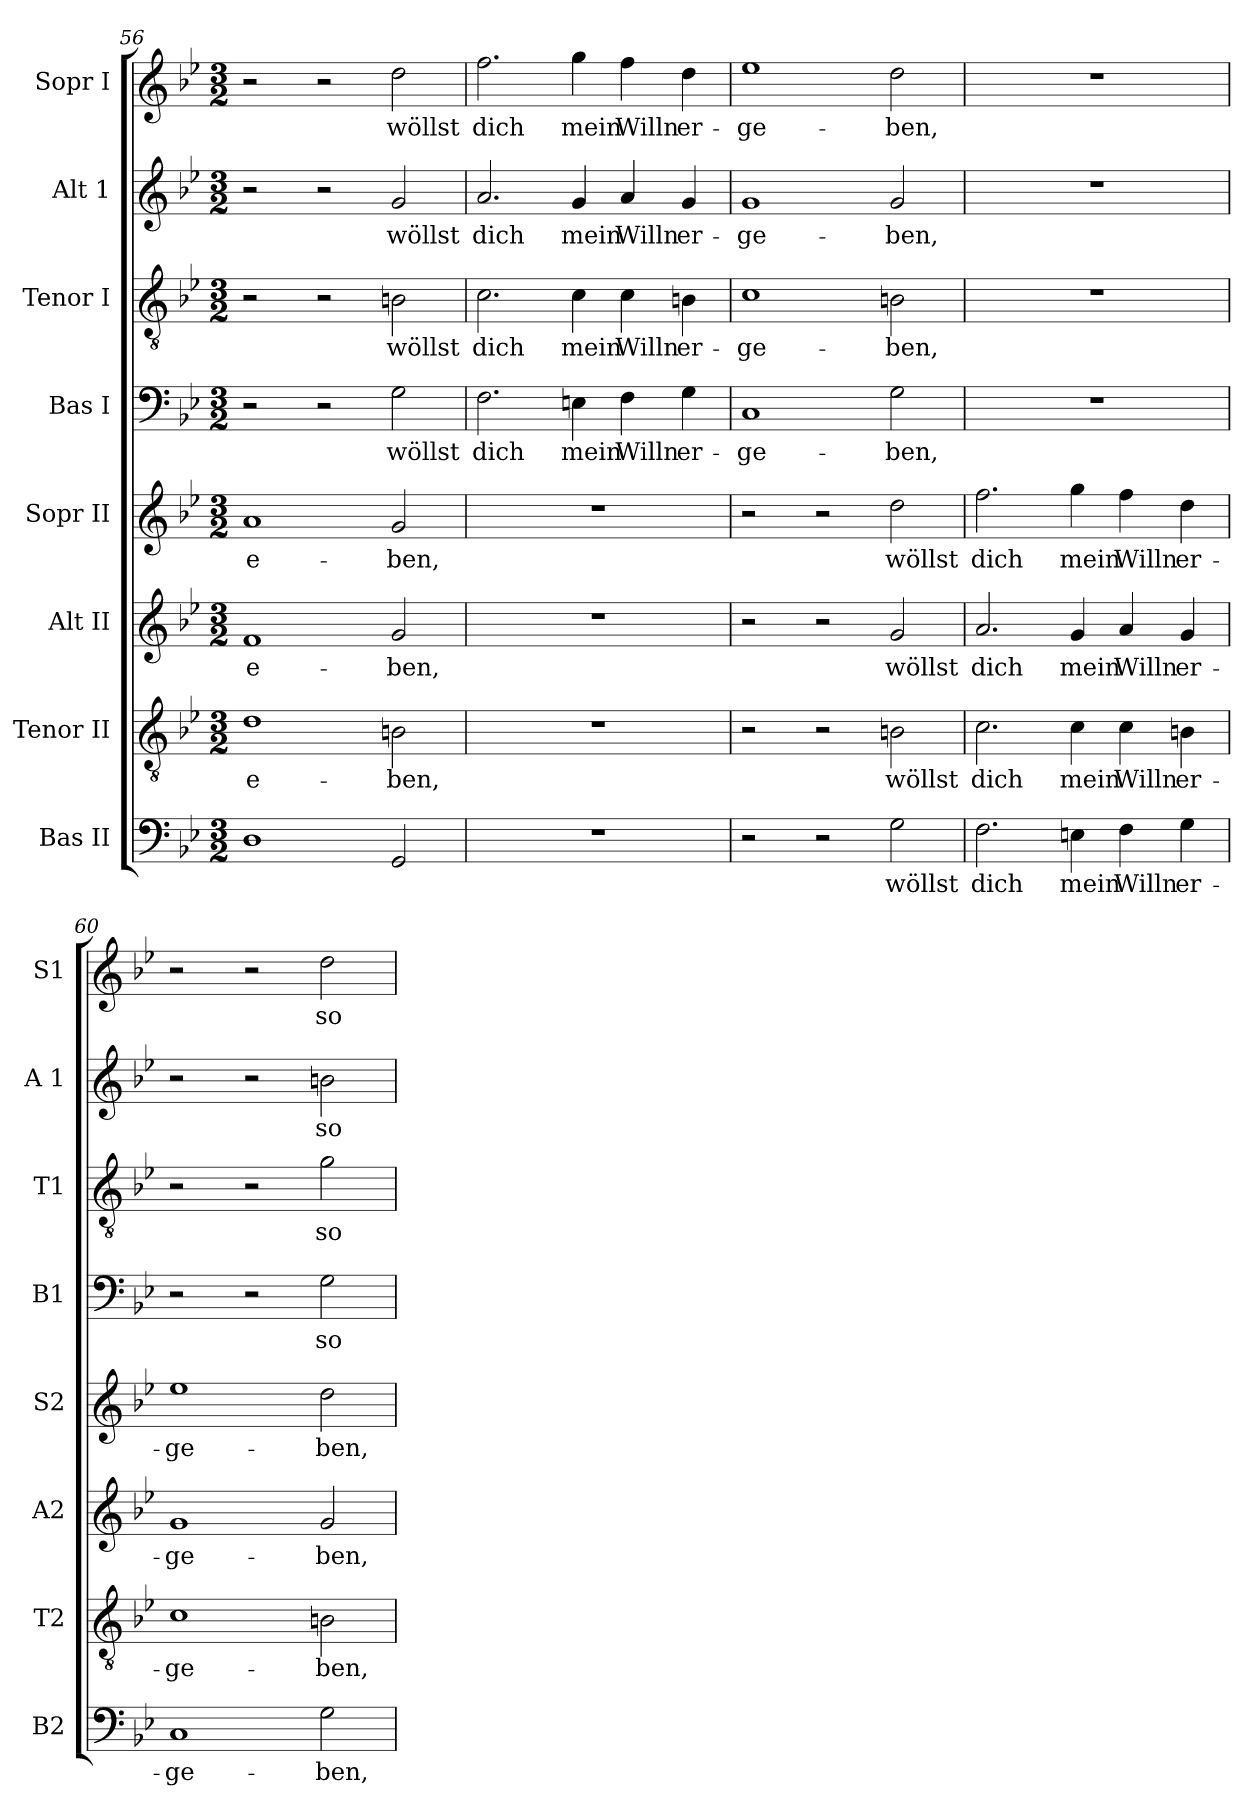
**kern	**text	**kern	**text	**kern	**text	**kern	**text	**kern	**text	**kern	**text	**kern	**text	**kern	**text
*part8	*part8	*part7	*part7	*part6	*part6	*part5	*part5	*part4	*part4	*part3	*part3	*part2	*part2	*part1	*part1
*staff8	*staff8	*staff7	*staff7	*staff6	*staff6	*staff5	*staff5	*staff4	*staff4	*staff3	*staff3	*staff2	*staff2	*staff1	*staff1
*I"Bas II	*	*I"Tenor II	*	*I"Alt II	*	*I"Sopr II	*	*I"Bas I	*	*I"Tenor I	*	*I"Alt 1	*	*I"Sopr I	*
*I'B2	*	*I'T2	*	*I'A2	*	*I'S2	*	*I'B1	*	*I'T1	*	*I'A 1	*	*I'S1	*
*clefF4	*	*clefGv2	*	*clefG2	*	*clefG2	*	*clefF4	*	*clefGv2	*	*clefG2	*	*clefG2	*
*k[b-e-]	*	*k[b-e-]	*	*k[b-e-]	*	*k[b-e-]	*	*k[b-e-]	*	*k[b-e-]	*	*k[b-e-]	*	*k[b-e-]	*
*B-:	*	*B-:	*	*B-:	*	*B-:	*	*B-:	*	*B-:	*	*B-:	*	*B-:	*
*M3/2	*	*M3/2	*	*M3/2	*	*M3/2	*	*M3/2	*	*M3/2	*	*M3/2	*	*M3/2	*
=56	=56	=56	=56	=56	=56	=56	=56	=56	=56	=56	=56	=56	=56	=56	=56
!	!	!	!LO:LY:b	!	!LO:LY:b	!	!LO:LY:b	!	!	!	!	!	!	!	!
1D	.	1d	e-	1f	e-	1a	e-	2r	.	2r	.	2r	.	2r	.
.	.	.	.	.	.	.	.	2r	.	2r	.	2r	.	2r	.
!	!	!	!LO:LY:b	!	!LO:LY:b	!	!LO:LY:b	!	!LO:LY:b	!	!LO:LY:b	!	!LO:LY:b	!	!LO:LY:b
2GG/	.	2Bn\	-ben,	2g/	-ben,	2g/	-ben,	2G\	wöllst	2Bn\	wöllst	2g/	wöllst	2dd\	wöllst
!!LO:LB:g=z
=57	=57	=57	=57	=57	=57	=57	=57	=57	=57	=57	=57	=57	=57	=57	=57
!	!	!	!	!	!	!	!	!	!LO:LY:b	!	!LO:LY:b	!	!LO:LY:b	!	!LO:LY:b
1.r	.	1.r	.	1.r	.	1.r	.	2.F\	dich	2.c\	dich	2.a/	dich	2.ff\	dich
!	!	!	!	!	!	!	!	!	!LO:LY:b	!	!LO:LY:b	!	!LO:LY:b	!	!LO:LY:b
.	.	.	.	.	.	.	.	4En\	mein	4c\	mein	4g/	mein	4gg\	mein
!	!	!	!	!	!	!	!	!	!LO:LY:b	!	!LO:LY:b	!	!LO:LY:b	!	!LO:LY:b
.	.	.	.	.	.	.	.	4F\	Willn	4c\	Willn	4a/	Willn	4ff\	Willn
!	!	!	!	!	!	!	!	!	!LO:LY:b	!	!LO:LY:b	!	!LO:LY:b	!	!LO:LY:b
.	.	.	.	.	.	.	.	4G\	er-	4Bn\	er-	4g/	er-	4dd\	er-
=58	=58	=58	=58	=58	=58	=58	=58	=58	=58	=58	=58	=58	=58	=58	=58
!	!	!	!	!	!	!	!	!	!LO:LY:b	!	!LO:LY:b	!	!LO:LY:b	!	!LO:LY:b
2r	.	2r	.	2r	.	2r	.	1C	-ge-	1c	-ge-	1g	-ge-	1ee-	-ge-
2r	.	2r	.	2r	.	2r	.	.	.	.	.	.	.	.	.
!	!LO:LY:b	!	!LO:LY:b	!	!LO:LY:b	!	!LO:LY:b	!	!LO:LY:b	!	!LO:LY:b	!	!LO:LY:b	!	!LO:LY:b
2G\	wöllst	2Bn\	wöllst	2g/	wöllst	2dd\	wöllst	2G\	-ben,	2Bn\	-ben,	2g/	-ben,	2dd\	-ben,
=59	=59	=59	=59	=59	=59	=59	=59	=59	=59	=59	=59	=59	=59	=59	=59
!	!LO:LY:b	!	!LO:LY:b	!	!LO:LY:b	!	!LO:LY:b	!	!	!	!	!	!	!	!
2.F\	dich	2.c\	dich	2.a/	dich	2.ff\	dich	1.r	.	1.r	.	1.r	.	1.r	.
!	!LO:LY:b	!	!LO:LY:b	!	!LO:LY:b	!	!LO:LY:b	!	!	!	!	!	!	!	!
4En\	mein	4c\	mein	4g/	mein	4gg\	mein	.	.	.	.	.	.	.	.
!	!LO:LY:b	!	!LO:LY:b	!	!LO:LY:b	!	!LO:LY:b	!	!	!	!	!	!	!	!
4F\	Willn	4c\	Willn	4a/	Willn	4ff\	Willn	.	.	.	.	.	.	.	.
!	!LO:LY:b	!	!LO:LY:b	!	!LO:LY:b	!	!LO:LY:b	!	!	!	!	!	!	!	!
4G\	er-	4Bn\	er-	4g/	er-	4dd\	er-	.	.	.	.	.	.	.	.
=60	=60	=60	=60	=60	=60	=60	=60	=60	=60	=60	=60	=60	=60	=60	=60
!	!LO:LY:b	!	!LO:LY:b	!	!LO:LY:b	!	!LO:LY:b	!	!	!	!	!	!	!	!
1C	-ge-	1c	-ge-	1g	-ge-	1ee-	-ge-	2r	.	2r	.	2r	.	2r	.
.	.	.	.	.	.	.	.	2r	.	2r	.	2r	.	2r	.
!	!LO:LY:b	!	!LO:LY:b	!	!LO:LY:b	!	!LO:LY:b	!	!LO:LY:b	!	!LO:LY:b	!	!LO:LY:b	!	!LO:LY:b
2G\	-ben,	2Bn\	-ben,	2g/	-ben,	2dd\	-ben,	2G\	so	2g\	so	2bn\	so	2dd\	so
=	=	=	=	=	=	=	=	=	=	=	=	=	=	=	=
*-	*-	*-	*-	*-	*-	*-	*-	*-	*-	*-	*-	*-	*-	*-	*-
